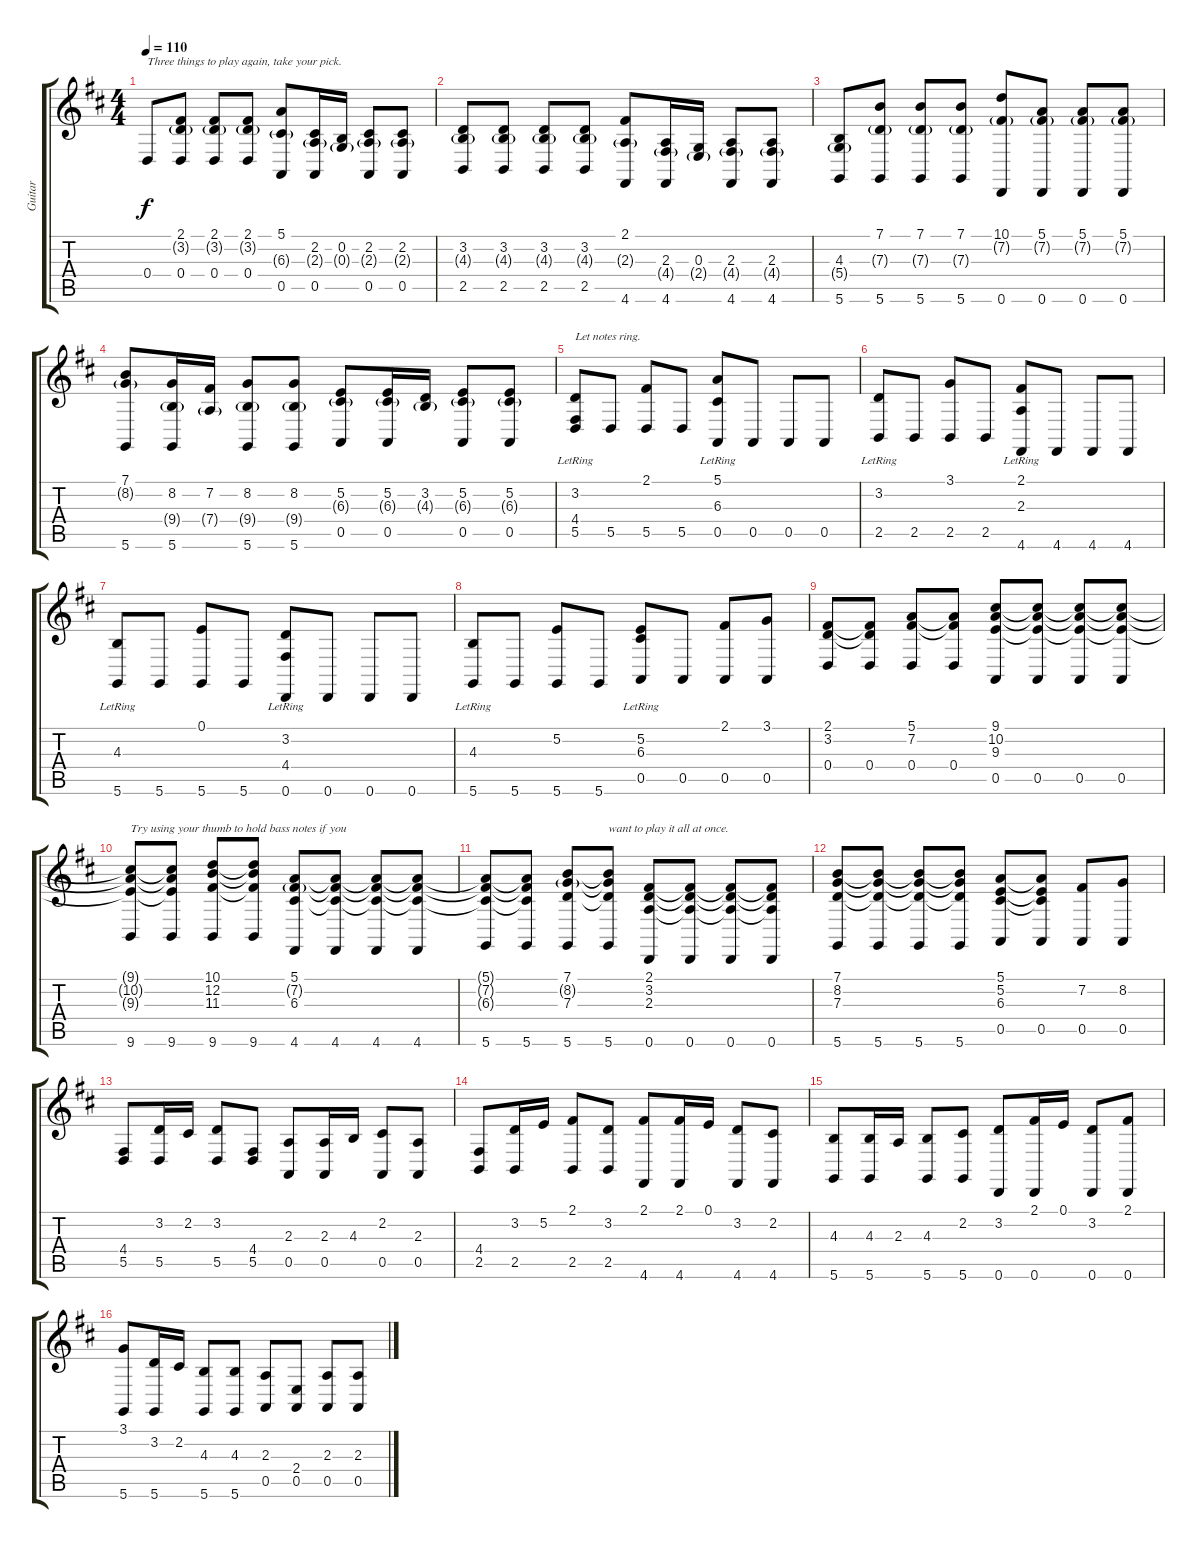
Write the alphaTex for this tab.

\track ("Guitar" "Guitar") {instrument acousticgrandpiano}
\staff {score tabs}
\tuning (E4 B3 G3 D3 A2 D2) {hide}
\ts (4 4)
\tempo 110
\clef g2
\ks d
0.4.8{txt "Three things to play again, take your pick." dy f volume 12} (2.1 3.2{g} 0.4).8 (2.1 3.2{g} 0.4).8 (2.1 3.2{g} 0.4).8 (5.1 6.3{g} 0.5).8 (2.2 2.3{g} 0.5).16 (0.2 0.3{g}).16 (2.2 2.3{g} 0.5).8 (2.2 2.3{g} 0.5).8 |
(3.2 4.3{g} 2.5).8 (3.2 4.3{g} 2.5).8 (3.2 4.3{g} 2.5).8 (3.2 4.3{g} 2.5).8 (2.1 2.3{g} 4.6).8 (2.3 4.4{g} 4.6).16 (0.3 2.4{g}).16 (2.3 4.4{g} 4.6).8 (2.3 4.4{g} 4.6).8 |
(4.3 5.4{g} 5.6).8 (7.1 7.3{g} 5.6).8 (7.1 7.3{g} 5.6).8 (7.1 7.3{g} 5.6).8 (10.1 7.2{g} 0.6).8 (5.1 7.2{g} 0.6).8 (5.1 7.2{g} 0.6).8 (5.1 7.2{g} 0.6).8 |
(7.1 8.2{g} 5.6).8 (8.2 9.4{g} 5.6).16 (7.2 7.4{g}).16 (8.2 9.4{g} 5.6).8 (8.2 9.4{g} 5.6).8 (5.2 6.3{g} 0.5).8 (5.2 6.3{g} 0.5).16 (3.2 4.3{g}).16 (5.2 6.3{g} 0.5).8 (5.2 6.3{g} 0.5).8 |
(3.2 4.4{lr} 5.5).8{txt "Let notes ring."} 5.5.8 (2.1 5.5).8 5.5.8 (5.1{lr} 6.3{lr} 0.5).8 0.5.8 0.5.8 0.5.8 |
(3.2{lr} 2.5).8 2.5.8 (3.1 2.5).8 2.5.8 (2.1{lr} 2.3{lr} 4.6).8 4.6.8 4.6.8 4.6.8 |
(4.3{lr} 5.6).8 5.6.8 (0.1 5.6).8 5.6.8 (3.2{lr} 4.4{lr} 0.6).8 0.6.8 0.6.8 0.6.8 |
(4.3{lr} 5.6).8 5.6.8 (5.2 5.6).8 5.6.8 (5.2 6.3{lr} 0.5).8{volume 14} 0.5.8 (2.1 0.5).8 (3.1 0.5).8 |
(2.1 3.2 0.4).8 (2.1{t} 3.2{t} 0.4).8 (5.1 7.2 0.4).8 (5.1{t} 7.2{t} 0.4).8 (9.1 10.2 9.3 0.5).8 (9.1{t} 10.2{t} 9.3{t} 0.5).8 (9.1{t} 10.2{t} 9.3{t} 0.5).8 (9.1{t} 10.2{t} 9.3{t} 0.5).8 |
(9.1{t} 10.2{t} 9.3{t} 9.6).8{txt "Try using your thumb to hold bass notes if you"} (9.1{t} 10.2{t} 9.3{t} 9.6).8 (10.1 12.2 11.3 9.6).8 (10.1{t} 12.2{t} 11.3{t} 9.6).8 (5.1 7.2{g} 6.3 4.6).8 (5.1{t} 7.2{t} 6.3{t} 4.6).8 (5.1{t} 7.2{t} 6.3{t} 4.6).8 (5.1{t} 7.2{t} 6.3{t} 4.6).8 |
(5.1{t} 7.2{t} 6.3{t} 5.6).8 (5.1{t} 7.2{t} 6.3{t} 5.6).8 (7.1 8.2{g} 7.3 5.6).8 (7.1{t} 8.2{t} 7.3{t} 5.6).8{txt "want to play it all at once."} (2.1 3.2 2.3 0.6).8 (2.1{t} 3.2{t} 2.3{t} 0.6).8 (2.1{t} 3.2{t} 2.3{t} 0.6).8 (2.1{t} 3.2{t} 2.3{t} 0.6).8 |
(7.1 8.2 7.3 5.6).8 (7.1{t} 8.2{t} 7.3{t} 5.6).8 (7.1{t} 8.2{t} 7.3{t} 5.6).8 (7.1{t} 8.2{t} 7.3{t} 5.6).8 (5.1 5.2 6.3 0.5).8{volume 16} (5.1{t} 5.2{t} 6.3{t} 0.5).8 (7.2 0.5).8 (8.2 0.5).8 |
(4.4 5.5).8 (3.2 5.5).16 2.2.16 (3.2 5.5).8 (4.4 5.5).8 (2.3 0.5).8 (2.3 0.5).16 4.3.16 (2.2 0.5).8 (2.3 0.5).8 |
(4.4 2.5).8 (3.2 2.5).16 5.2.16 (2.1 2.5).8 (3.2 2.5).8 (2.1 4.6).8 (2.1 4.6).16 0.1.16 (3.2 4.6).8 (2.2 4.6).8 |
(4.3 5.6).8 (4.3 5.6).16 2.3.16 (4.3 5.6).8 (2.2 5.6).8 (3.2 0.6).8 (2.1 0.6).16 0.1.16 (3.2 0.6).8 (2.1 0.6).8 |
(3.1 5.6).8 (3.2 5.6).16 2.2.16 (4.3 5.6).8 (4.3 5.6).8 (2.3 0.5).8{volume 10} (2.4 0.5).8 (2.3 0.5).8 (2.3 0.5).8
